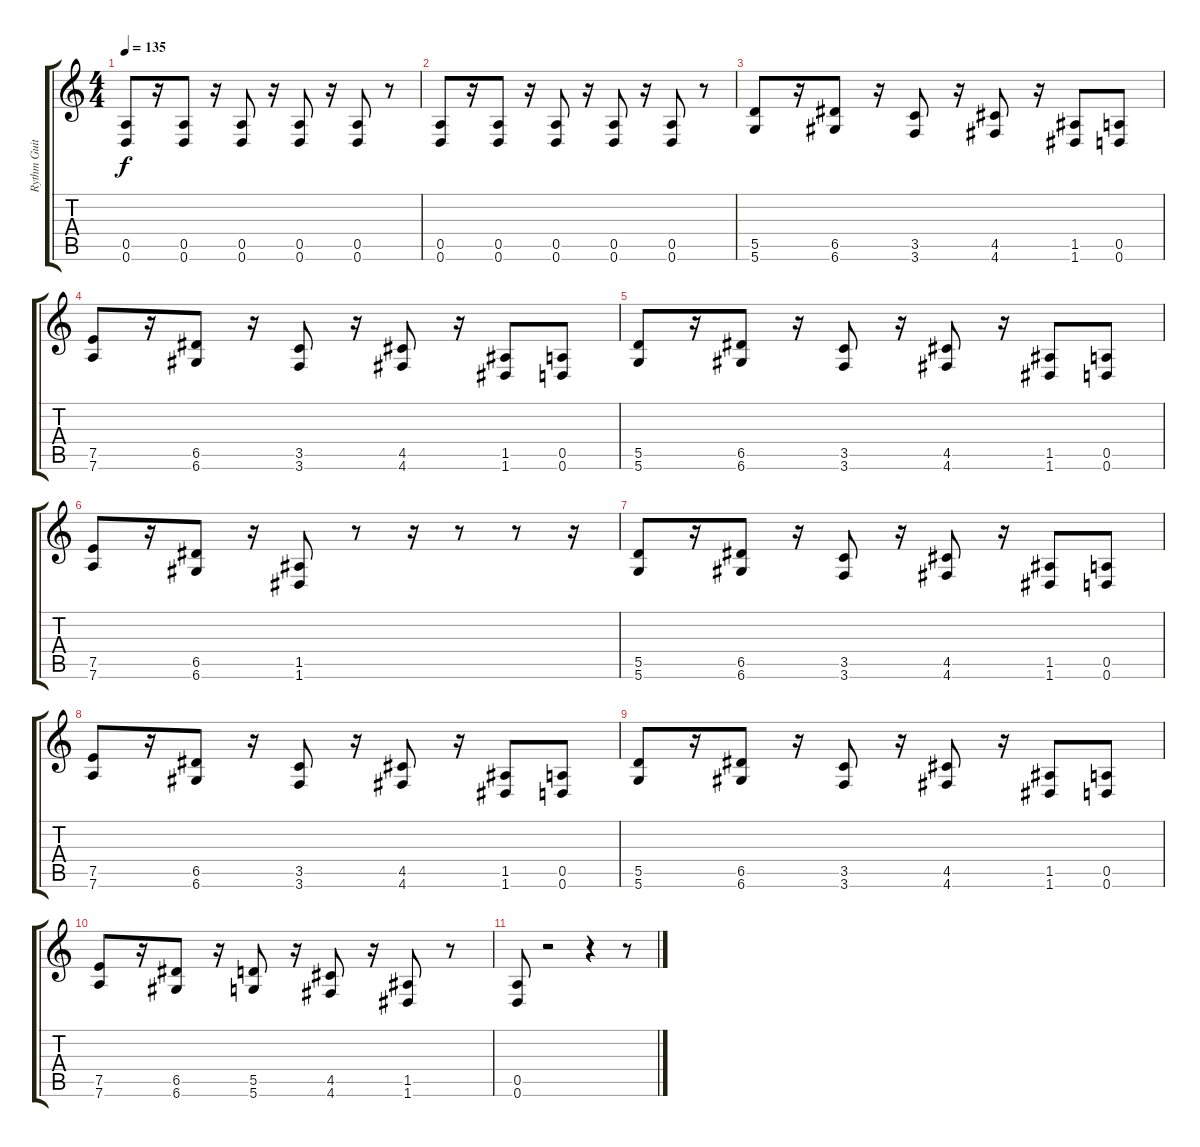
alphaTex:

\track ("Rythm Guitar" "Rythm Guit") {instrument distortionguitar}
\staff {score tabs}
\tuning (E4 B3 G3 D3 A2 D2) {hide}
\ts (4 4)
\tempo 135
\clef g2
\ks c
(0.5 0.6).8{dy f} r.16 (0.5 0.6).8 r.16 (0.5 0.6).8 r.16 (0.5 0.6).8 r.16 (0.5 0.6).8 r.8 |
(0.5 0.6).8 r.16 (0.5 0.6).8 r.16 (0.5 0.6).8 r.16 (0.5 0.6).8 r.16 (0.5 0.6).8 r.8 |
(5.5 5.6).8 r.16 (6.5 6.6).8 r.16 (3.5 3.6).8 r.16 (4.5 4.6).8 r.16 (1.5 1.6).8 (0.5 0.6).8 |
(7.5 7.6).8 r.16 (6.5 6.6).8 r.16 (3.5 3.6).8 r.16 (4.5 4.6).8 r.16 (1.5 1.6).8 (0.5 0.6).8 |
(5.5 5.6).8 r.16 (6.5 6.6).8 r.16 (3.5 3.6).8 r.16 (4.5 4.6).8 r.16 (1.5 1.6).8 (0.5 0.6).8 |
(7.5 7.6).8 r.16 (6.5 6.6).8 r.16 (1.5 1.6).8 r.8 r.16 r.8 r.8 r.16 |
(5.5 5.6).8 r.16 (6.5 6.6).8 r.16 (3.5 3.6).8 r.16 (4.5 4.6).8 r.16 (1.5 1.6).8 (0.5 0.6).8 |
(7.5 7.6).8 r.16 (6.5 6.6).8 r.16 (3.5 3.6).8 r.16 (4.5 4.6).8 r.16 (1.5 1.6).8 (0.5 0.6).8 |
(5.5 5.6).8 r.16 (6.5 6.6).8 r.16 (3.5 3.6).8 r.16 (4.5 4.6).8 r.16 (1.5 1.6).8 (0.5 0.6).8 |
(7.5 7.6).8 r.16 (6.5 6.6).8 r.16 (5.5 5.6).8 r.16 (4.5 4.6).8 r.16 (1.5 1.6).8 r.8 |
(0.5 0.6).8 r.2 r.4 r.8
